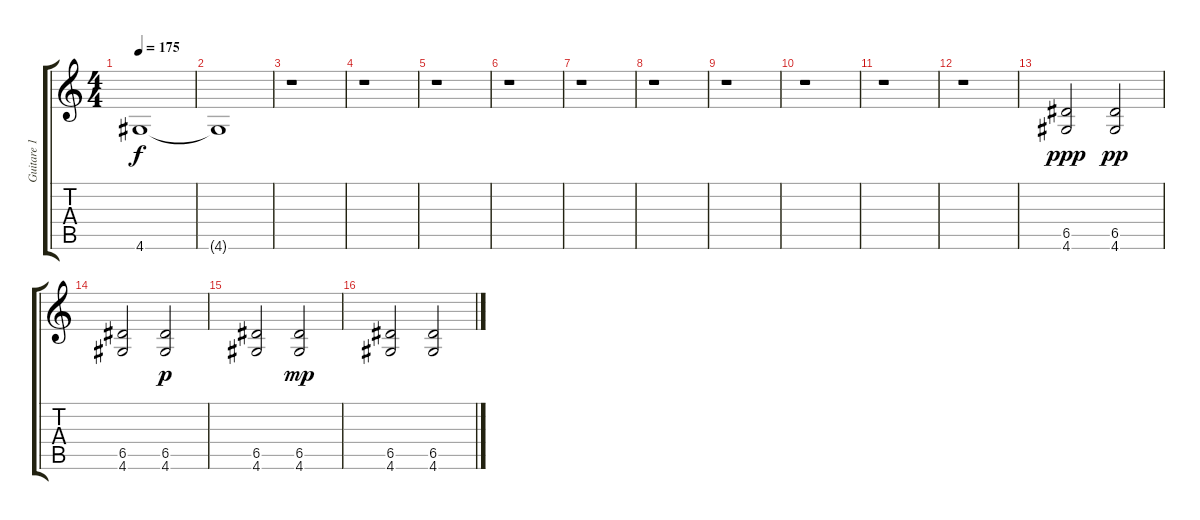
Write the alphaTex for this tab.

\track ("Guitare 1" "Guitare 1") {instrument distortionguitar}
\staff {score tabs}
\tuning (E4 B3 G3 D3 A2 E2) {hide}
\ts (4 4)
\tempo 175
\clef g2
\ks c
4.6{t}.1{dy f} |
4.6{t}.1 |
r.1 |
r.1 |
r.1 |
r.1 |
r.1 |
r.1 |
r.1 |
r.1 |
r.1 |
r.1 |
(6.5 4.6).2{dy ppp} (6.5 4.6).2{dy pp} |
(6.5 4.6).2 (6.5 4.6).2{dy p} |
(6.5 4.6).2 (6.5 4.6).2{dy mp} |
(6.5 4.6).2 (6.5 4.6).2
